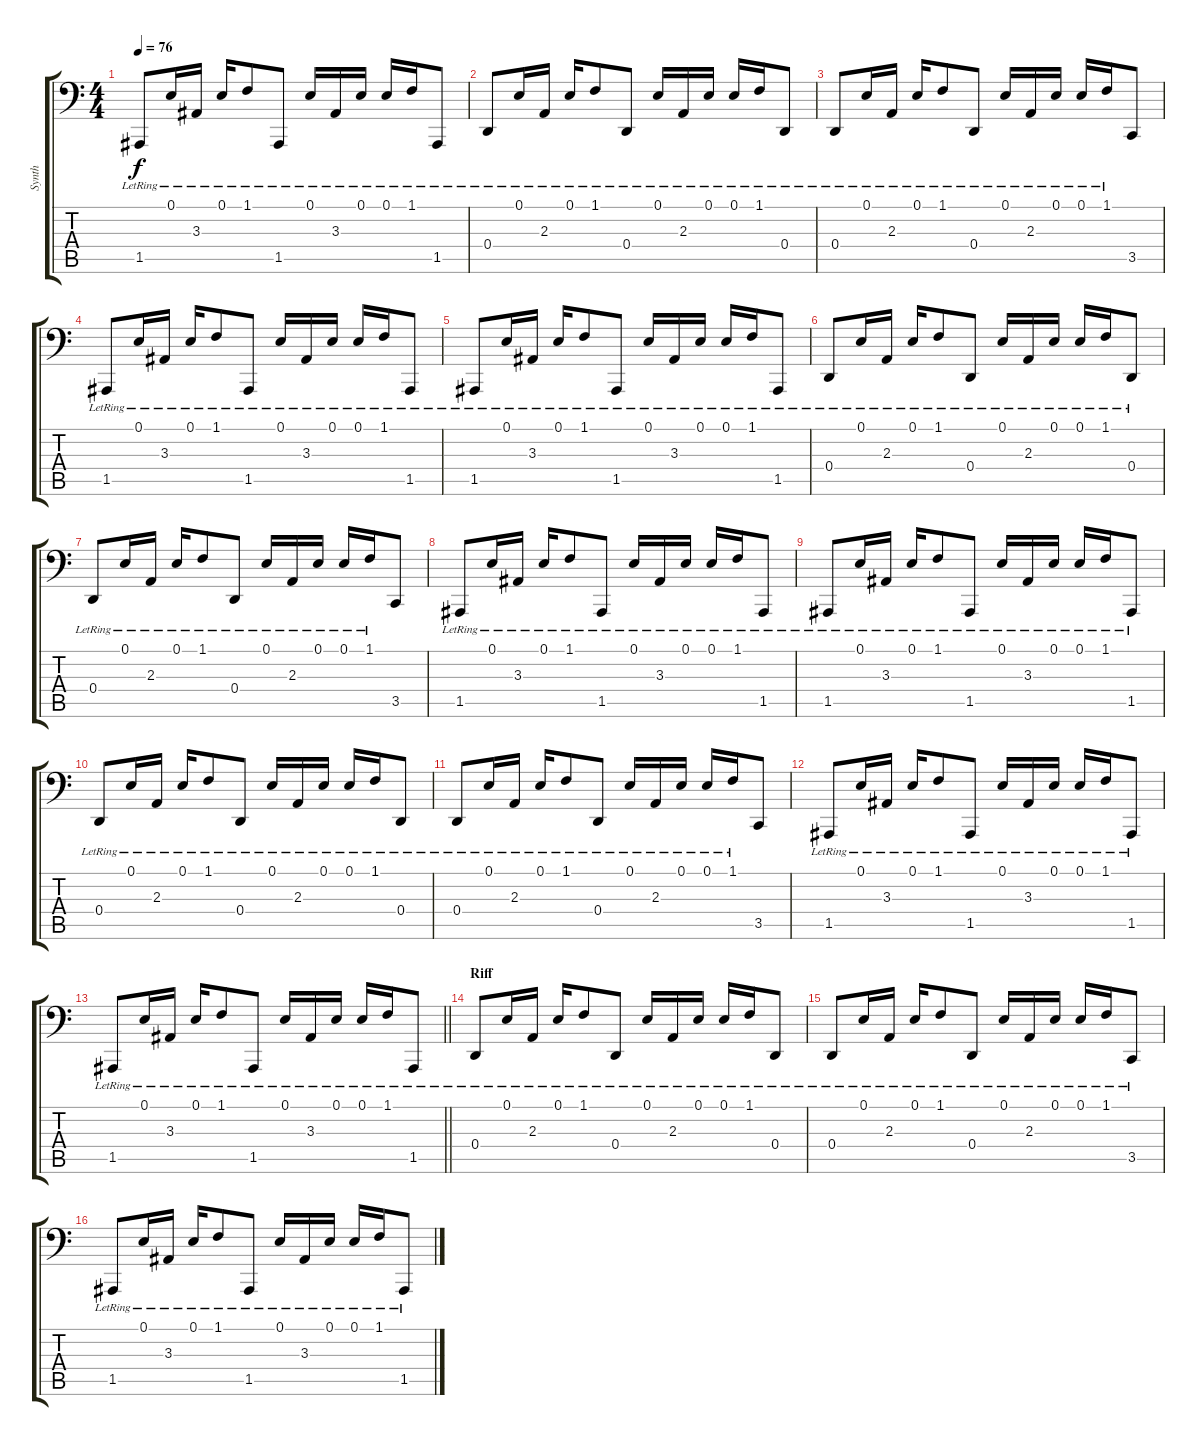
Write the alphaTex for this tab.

\track ("Synth" "Synth") {instrument clavinet}
\staff {score tabs}
\tuning (E3 B2 G2 D2 A1 E1) {hide}
\ts (4 4)
\tempo 76
\clef f4
\ks c
1.5{lr}.8{dy f} 0.1{lr}.16 3.3{lr}.16 0.1{lr}.16 1.1{lr}.8 1.5{lr}.8 0.1{lr}.16 3.3{lr}.16 0.1{lr}.16 0.1{lr}.16 1.1{lr}.16 1.5{lr}.8 |
0.4{lr}.8 0.1{lr}.16 2.3{lr}.16 0.1{lr}.16 1.1{lr}.8 0.4{lr}.8 0.1{lr}.16 2.3{lr}.16 0.1{lr}.16 0.1{lr}.16 1.1{lr}.16 0.4{lr}.8 |
0.4{lr}.8 0.1{lr}.16 2.3{lr}.16 0.1{lr}.16 1.1{lr}.8 0.4{lr}.8 0.1{lr}.16 2.3{lr}.16 0.1{lr}.16 0.1{lr}.16 1.1{lr}.16 3.5.8 |
1.5{lr}.8 0.1{lr}.16 3.3{lr}.16 0.1{lr}.16 1.1{lr}.8 1.5{lr}.8 0.1{lr}.16 3.3{lr}.16 0.1{lr}.16 0.1{lr}.16 1.1{lr}.16 1.5{lr}.8 |
1.5{lr}.8 0.1{lr}.16 3.3{lr}.16 0.1{lr}.16 1.1{lr}.8 1.5{lr}.8 0.1{lr}.16 3.3{lr}.16 0.1{lr}.16 0.1{lr}.16 1.1{lr}.16 1.5{lr}.8 |
0.4{lr}.8 0.1{lr}.16 2.3{lr}.16 0.1{lr}.16 1.1{lr}.8 0.4{lr}.8 0.1{lr}.16 2.3{lr}.16 0.1{lr}.16 0.1{lr}.16 1.1{lr}.16 0.4{lr}.8 |
0.4{lr}.8 0.1{lr}.16 2.3{lr}.16 0.1{lr}.16 1.1{lr}.8 0.4{lr}.8 0.1{lr}.16 2.3{lr}.16 0.1{lr}.16 0.1{lr}.16 1.1{lr}.16 3.5.8 |
1.5{lr}.8 0.1{lr}.16 3.3{lr}.16 0.1{lr}.16 1.1{lr}.8 1.5{lr}.8 0.1{lr}.16 3.3{lr}.16 0.1{lr}.16 0.1{lr}.16 1.1{lr}.16 1.5{lr}.8 |
1.5{lr}.8 0.1{lr}.16 3.3{lr}.16 0.1{lr}.16 1.1{lr}.8 1.5{lr}.8 0.1{lr}.16 3.3{lr}.16 0.1{lr}.16 0.1{lr}.16 1.1{lr}.16 1.5{lr}.8 |
0.4{lr}.8 0.1{lr}.16 2.3{lr}.16 0.1{lr}.16 1.1{lr}.8 0.4{lr}.8 0.1{lr}.16 2.3{lr}.16 0.1{lr}.16 0.1{lr}.16 1.1{lr}.16 0.4{lr}.8 |
0.4{lr}.8 0.1{lr}.16 2.3{lr}.16 0.1{lr}.16 1.1{lr}.8 0.4{lr}.8 0.1{lr}.16 2.3{lr}.16 0.1{lr}.16 0.1{lr}.16 1.1{lr}.16 3.5.8 |
1.5{lr}.8 0.1{lr}.16 3.3{lr}.16 0.1{lr}.16 1.1{lr}.8 1.5{lr}.8 0.1{lr}.16 3.3{lr}.16 0.1{lr}.16 0.1{lr}.16 1.1{lr}.16 1.5{lr}.8 |
\barLineRight lightlight
1.5{lr}.8 0.1{lr}.16 3.3{lr}.16 0.1{lr}.16 1.1{lr}.8 1.5{lr}.8 0.1{lr}.16 3.3{lr}.16 0.1{lr}.16 0.1{lr}.16 1.1{lr}.16 1.5{lr}.8 |
\section ("" "Riff")
0.4{lr}.8 0.1{lr}.16 2.3{lr}.16 0.1{lr}.16 1.1{lr}.8 0.4{lr}.8 0.1{lr}.16 2.3{lr}.16 0.1{lr}.16 0.1{lr}.16 1.1{lr}.16 0.4{lr}.8 |
0.4{lr}.8 0.1{lr}.16 2.3{lr}.16 0.1{lr}.16 1.1{lr}.8 0.4{lr}.8 0.1{lr}.16 2.3{lr}.16 0.1{lr}.16 0.1{lr}.16 1.1{lr}.16 3.5{lr}.8 |
1.5{lr}.8 0.1{lr}.16 3.3{lr}.16 0.1{lr}.16 1.1{lr}.8 1.5{lr}.8 0.1{lr}.16 3.3{lr}.16 0.1{lr}.16 0.1{lr}.16 1.1{lr}.16 1.5{lr}.8
